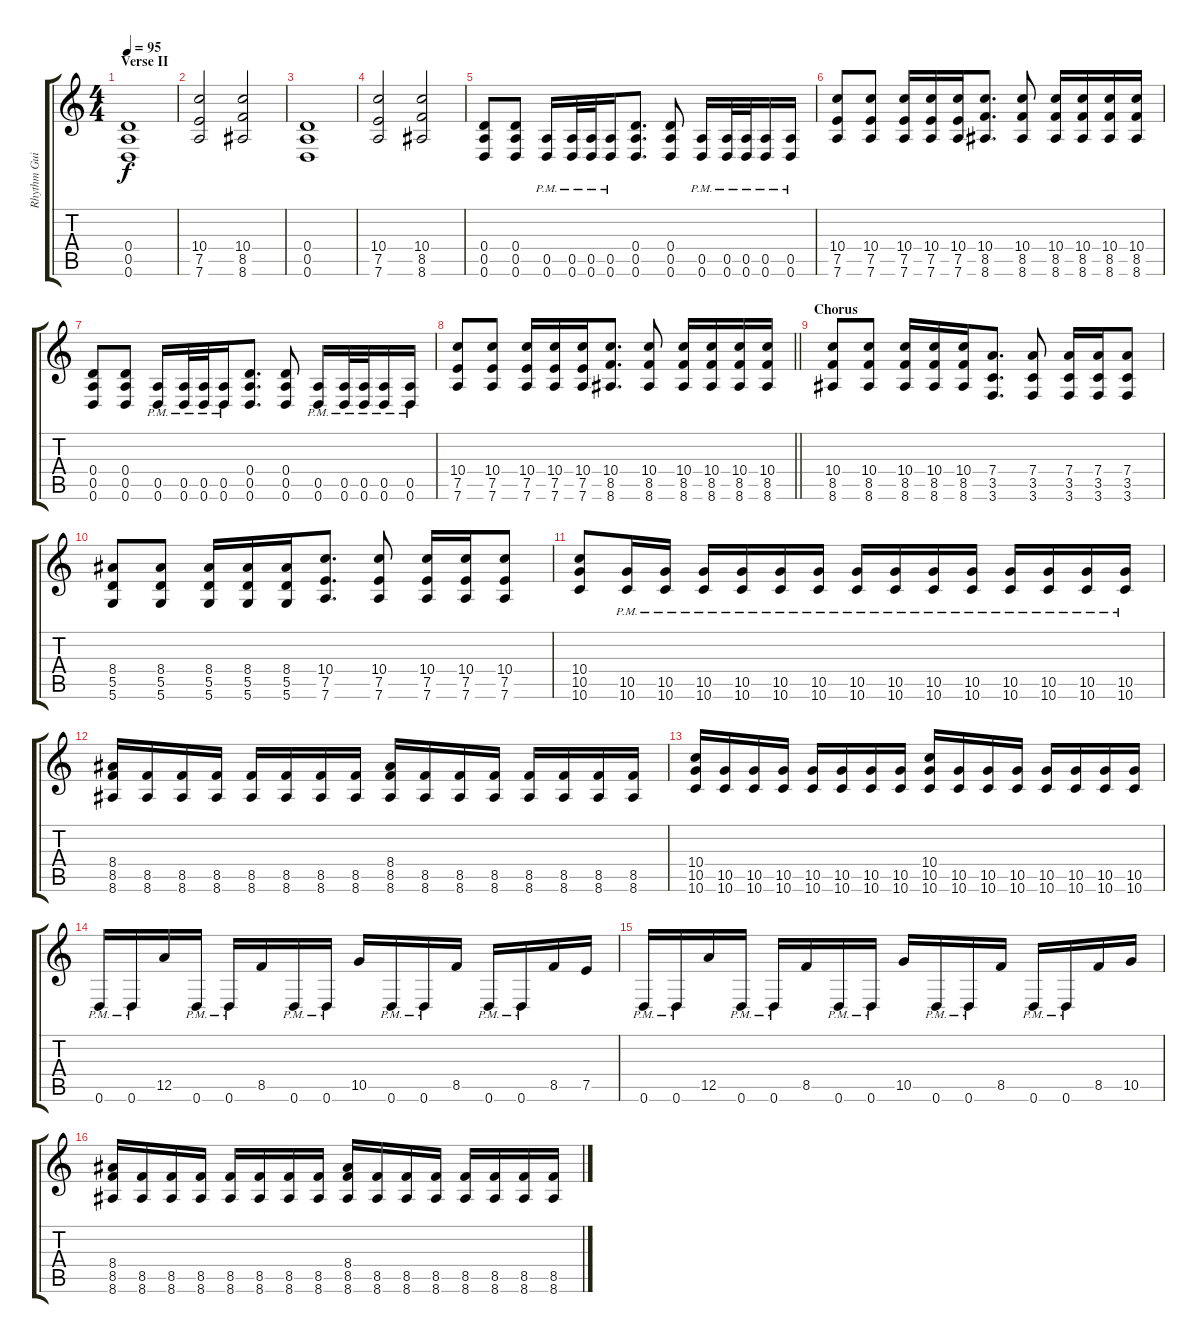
\track ("Rhythm Guitar I" "Rhythm Gui") {instrument overdrivenguitar}
\staff {score tabs}
\tuning (E4 B3 G3 D3 A2 D2) {hide}
\ts (4 4)
\section ("" "Verse II")
\tempo 95
\clef g2
\ks c
(0.4 0.5 0.6).1{dy f} |
(10.4 7.5 7.6).2 (10.4 8.5 8.6).2 |
(0.4 0.5 0.6).1 |
(10.4 7.5 7.6).2 (10.4 8.5 8.6).2 |
(0.4 0.5 0.6).8 (0.4 0.5 0.6).8 (0.5{pm} 0.6).16 (0.5{pm} 0.6{pm}).32 (0.5{pm} 0.6{pm}).32 (0.5{pm} 0.6{pm}).16 (0.4 0.5 0.6).8{d} (0.4 0.5 0.6).8 (0.5{pm} 0.6{pm}).16 (0.5{pm} 0.6{pm}).32 (0.5{pm} 0.6{pm}).32 (0.5{pm} 0.6{pm}).16 (0.5{pm} 0.6{pm}).16 |
(10.4 7.5 7.6).8 (10.4 7.5 7.6).8 (10.4 7.5 7.6).16 (10.4 7.5 7.6).16 (10.4 7.5 7.6).16 (10.4 8.5 8.6).8{d} (10.4 8.5 8.6).8 (10.4 8.5 8.6).16 (10.4 8.5 8.6).16 (10.4 8.5 8.6).16 (10.4 8.5 8.6).16 |
(0.4 0.5 0.6).8 (0.4 0.5 0.6).8 (0.5{pm} 0.6).16 (0.5{pm} 0.6{pm}).32 (0.5{pm} 0.6{pm}).32 (0.5{pm} 0.6{pm}).16 (0.4 0.5 0.6).8{d} (0.4 0.5 0.6).8 (0.5{pm} 0.6{pm}).16 (0.5{pm} 0.6{pm}).32 (0.5{pm} 0.6{pm}).32 (0.5{pm} 0.6{pm}).16 (0.5{pm} 0.6{pm}).16 |
\barLineRight lightlight
(10.4 7.5 7.6).8 (10.4 7.5 7.6).8 (10.4 7.5 7.6).16 (10.4 7.5 7.6).16 (10.4 7.5 7.6).16 (10.4 8.5 8.6).8{d} (10.4 8.5 8.6).8 (10.4 8.5 8.6).16 (10.4 8.5 8.6).16 (10.4 8.5 8.6).16 (10.4 8.5 8.6).16 |
\section ("" "Chorus")
(10.4 8.5 8.6).8 (10.4 8.5 8.6).8 (10.4 8.5 8.6).16 (10.4 8.5 8.6).16 (10.4 8.5 8.6).16 (7.4 3.5 3.6).8{d} (7.4 3.5 3.6).8 (7.4 3.5 3.6).16 (7.4 3.5 3.6).16 (7.4 3.5 3.6).8 |
(8.4 5.5 5.6).8 (8.4 5.5 5.6).8 (8.4 5.5 5.6).16 (8.4 5.5 5.6).16 (8.4 5.5 5.6).16 (10.4 7.5 7.6).8{d} (10.4 7.5 7.6).8 (10.4 7.5 7.6).16 (10.4 7.5 7.6).16 (10.4 7.5 7.6).8 |
(10.4 10.5 10.6).8 (10.5{pm} 10.6{pm}).16 (10.5{pm} 10.6{pm}).16 (10.5{pm} 10.6{pm}).16 (10.5{pm} 10.6{pm}).16 (10.5{pm} 10.6{pm}).16 (10.5{pm} 10.6{pm}).16 (10.5{pm} 10.6{pm}).16 (10.5{pm} 10.6{pm}).16 (10.5{pm} 10.6{pm}).16 (10.5{pm} 10.6{pm}).16 (10.5{pm} 10.6{pm}).16 (10.5{pm} 10.6{pm}).16 (10.5{pm} 10.6{pm}).16 (10.5{pm} 10.6{pm}).16 |
(8.4 8.5 8.6).16{balance 16} (8.5 8.6).16 (8.5 8.6).16 (8.5 8.6).16 (8.5 8.6).16 (8.5 8.6).16 (8.5 8.6).16 (8.5 8.6).16 (8.4 8.5 8.6).16 (8.5 8.6).16 (8.5 8.6).16 (8.5 8.6).16 (8.5 8.6).16 (8.5 8.6).16 (8.5 8.6).16 (8.5 8.6).16 |
(10.4 10.5 10.6).16 (10.5 10.6).16 (10.5 10.6).16 (10.5 10.6).16 (10.5 10.6).16 (10.5 10.6).16 (10.5 10.6).16 (10.5 10.6).16 (10.4 10.5 10.6).16 (10.5 10.6).16 (10.5 10.6).16 (10.5 10.6).16 (10.5 10.6).16 (10.5 10.6).16 (10.5 10.6).16 (10.5 10.6).16 |
0.6{pm}.16{balance 0} 0.6{pm}.16 12.5.16 0.6{pm}.16 0.6{pm}.16 8.5.16 0.6{pm}.16 0.6{pm}.16 10.5.16 0.6{pm}.16 0.6{pm}.16 8.5.16 0.6{pm}.16 0.6{pm}.16 8.5.16 7.5.16 |
0.6{pm}.16 0.6{pm}.16 12.5.16 0.6{pm}.16 0.6{pm}.16 8.5.16 0.6{pm}.16 0.6{pm}.16 10.5.16 0.6{pm}.16 0.6{pm}.16 8.5.16 0.6{pm}.16 0.6{pm}.16 8.5.16 10.5.16 |
(8.4 8.5 8.6).16{balance 16} (8.5 8.6).16 (8.5 8.6).16 (8.5 8.6).16 (8.5 8.6).16 (8.5 8.6).16 (8.5 8.6).16 (8.5 8.6).16 (8.4 8.5 8.6).16 (8.5 8.6).16 (8.5 8.6).16 (8.5 8.6).16 (8.5 8.6).16 (8.5 8.6).16 (8.5 8.6).16 (8.5 8.6).16
